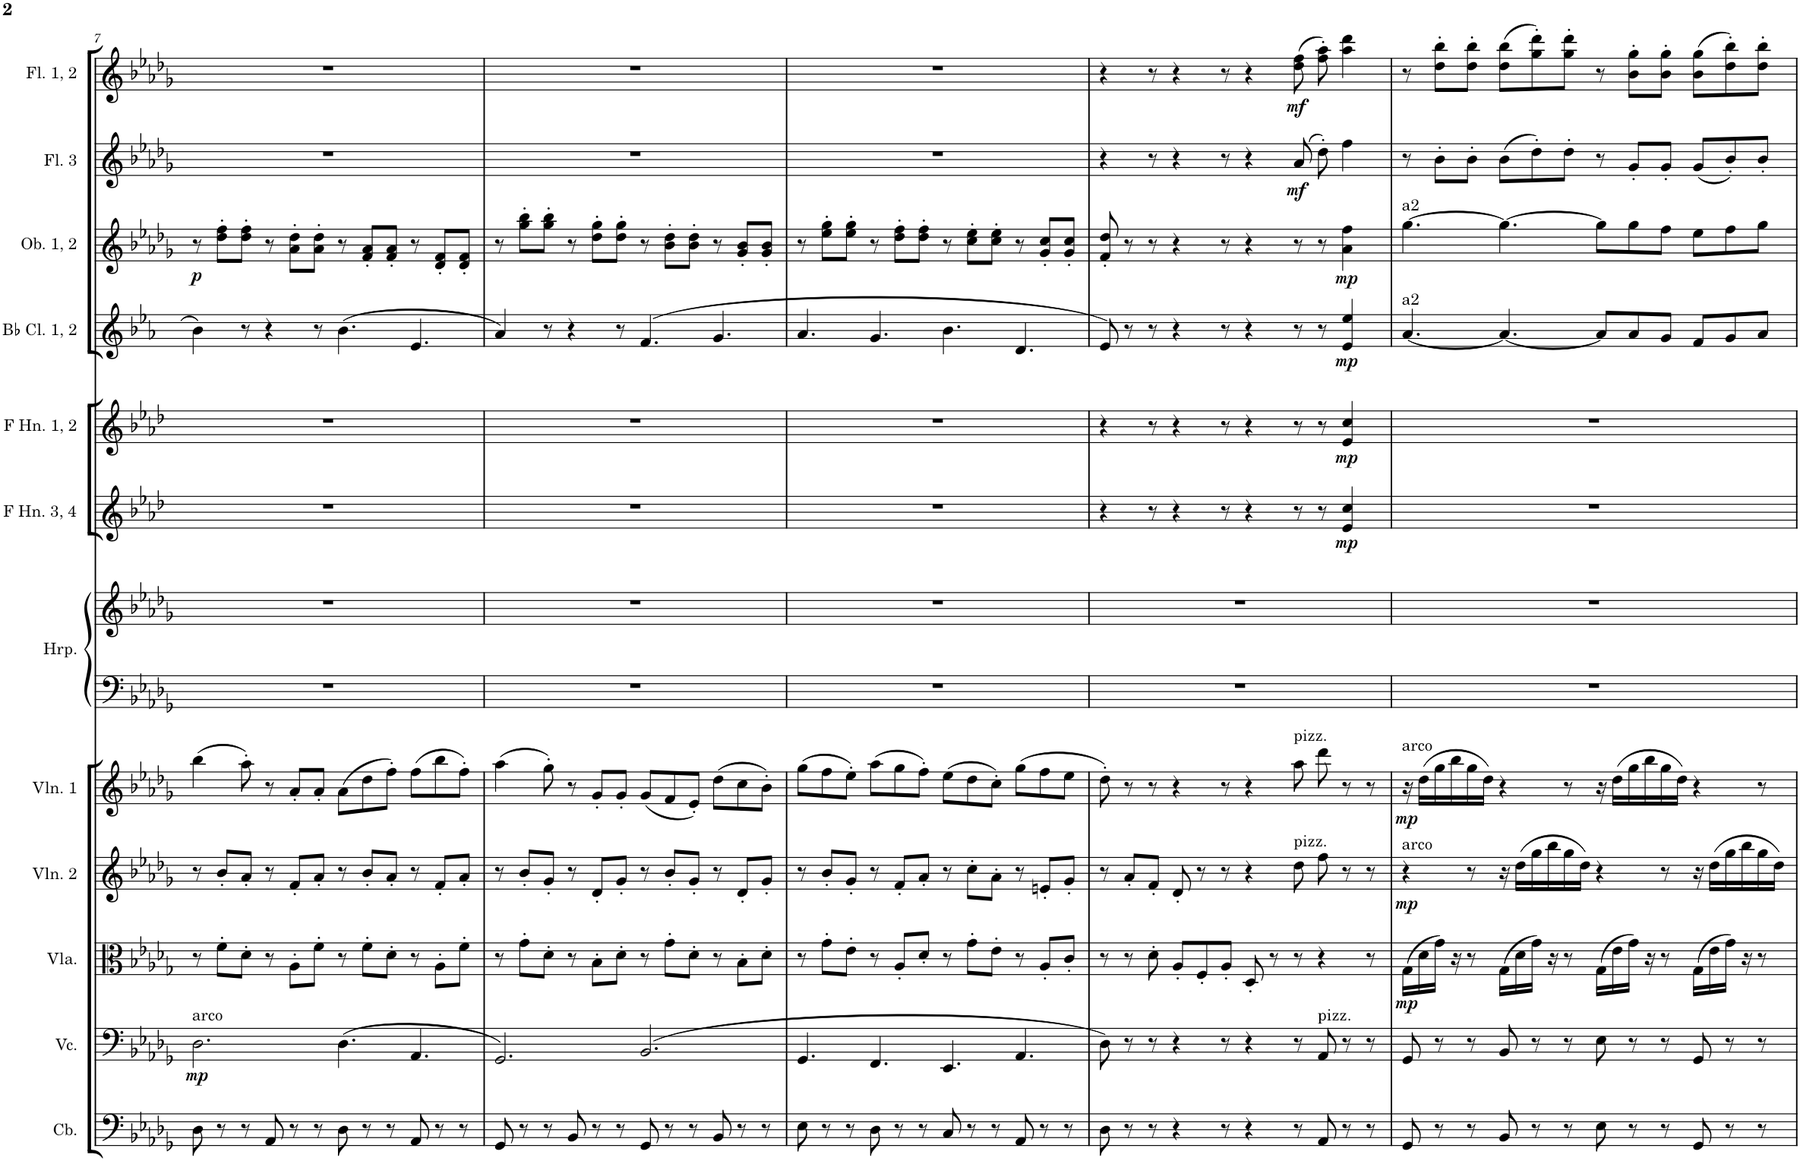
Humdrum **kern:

**kern	**kern	**dynam	**kern	**dynam	**kern	**dynam	**kern	**dynam	**kern	**kern	**kern	**dynam	**kern	**dynam	**kern	**dynam	**kern	**dynam	**kern	**dynam	**kern	**dynam
*part12	*part11	*part11	*part10	*part10	*part9	*part9	*part8	*part8	*part7	*part7	*part6	*part6	*part5	*part5	*part4	*part4	*part3	*part3	*part2	*part2	*part1	*part1
*staff13	*staff12	*staff12	*staff11	*staff11	*staff10	*staff10	*staff9	*staff9	*staff8	*staff7	*staff6	*staff6	*staff5	*staff5	*staff4	*staff4	*staff3	*staff3	*staff2	*staff2	*staff1	*staff1
*I"低音提琴	*I"大提琴	*	*I"中提琴	*	*I"小提琴 2	*	*I"小提琴 1	*	*I"竖琴	*	*I"F调圆号 3, 4	*	*I"F调圆号 1, 2	*	*I"降B调单簧管 1, 2	*	*I"双簧管 1, 2	*	*I"长笛 3	*	*I"长笛 1, 2	*
!!LO:PB:g=z
*clefF4	*clefF4	*	*clefC3	*	*clefG2	*	*clefG2	*	*clefF4	*clefG2	*clefG2	*	*clefG2	*	*clefG2	*	*clefG2	*	*clefG2	*	*clefG2	*
*Trd7c12	*	*	*	*	*	*	*	*	*	*	*Trd4c7	*	*Trd4c7	*	*Trd1c2	*	*	*	*	*	*	*
*k[b-e-a-d-g-]	*k[b-e-a-d-g-]	*	*k[b-e-a-d-g-]	*	*k[b-e-a-d-g-]	*	*k[b-e-a-d-g-]	*	*k[b-e-a-d-g-]	*k[b-e-a-d-g-]	*k[b-e-a-d-]	*	*k[b-e-a-d-]	*	*k[b-e-a-]	*	*k[b-e-a-d-g-]	*	*k[b-e-a-d-g-]	*	*k[b-e-a-d-g-]	*
*M12/8	*M12/8	*	*M12/8	*	*M12/8	*	*M12/8	*	*M12/8	*M12/8	*M12/8	*	*M12/8	*	*M12/8	*	*M12/8	*	*M12/8	*	*M12/8	*
=7	=7	=7	=7	=7	=7	=7	=7	=7	=7	=7	=7	=7	=7	=7	=7	=7	=7	=7	=7	=7	=7	=7
!	!LO:TX:a:t=arco	!	!	!	!	!	!	!	!	!	!	!	!	!	!	!	!	!	!	!	!	!
!	!	!LO:DY:b	!	!	!	!	!	!	!	!	!	!	!	!	!	!	!	!LO:DY:b	!	!	!	!
8D-\	2.D-\	mp	8r	.	8r	.	(4bb-\	.	1.r	1.r	1.r	.	1.r	.	4b-\	.	8r	p	1.r	.	1.r	.
8r	.	.	8f'\L	.	8b-'/L	.	.	.	.	.	.	.	.	.	.	.	8dd-\' 8ff\'L	.	.	.	.	.
8r	.	.	8d-'\J	.	8a-'/J	.	8aa-'\)	.	.	.	.	.	.	.	8r	.	8dd-\' 8ff\'J	.	.	.	.	.
8AA-/	.	.	8r	.	8r	.	8r	.	.	.	.	.	.	.	4r	.	8r	.	.	.	.	.
8r	.	.	8A-'\L	.	8f'/L	.	8a-'/L	.	.	.	.	.	.	.	.	.	8a-\' 8dd-\'L	.	.	.	.	.
8r	.	.	8f'\J	.	8a-'/J	.	8a-'/J	.	.	.	.	.	.	.	8r	.	8a-\' 8dd-\'J	.	.	.	.	.
8D-\	(4.D-\	.	8r	.	8r	.	(8a-\L	.	.	.	.	.	.	.	(4.b-\	.	8r	.	.	.	.	.
8r	.	.	8f'\L	.	8b-'/L	.	8dd-\	.	.	.	.	.	.	.	.	.	8f/' 8a-/'L	.	.	.	.	.
8r	.	.	8d-'\J	.	8a-'/J	.	8ff'\J)	.	.	.	.	.	.	.	.	.	8f/' 8a-/'J	.	.	.	.	.
8AA-/	4.AA-/	.	8r	.	8r	.	(8ff\L	.	.	.	.	.	.	.	4.e-/	.	8r	.	.	.	.	.
8r	.	.	8A-'\L	.	8f'/L	.	8bb-\	.	.	.	.	.	.	.	.	.	8d-/' 8f/'L	.	.	.	.	.
8r	.	.	8f'\J	.	8a-'/J	.	8ff'\J)	.	.	.	.	.	.	.	.	.	8d-/' 8f/'J	.	.	.	.	.
=8	=8	=8	=8	=8	=8	=8	=8	=8	=8	=8	=8	=8	=8	=8	=8	=8	=8	=8	=8	=8	=8	=8
8GG-/	2.GG-/)	.	8r	.	8r	.	(4aa-\	.	1.r	1.r	1.r	.	1.r	.	4a-/)	.	8r	.	1.r	.	1.r	.
8r	.	.	8g-'\L	.	8b-'/L	.	.	.	.	.	.	.	.	.	.	.	8gg-\' 8bb-\'L	.	.	.	.	.
8r	.	.	8d-'\J	.	8g-'/J	.	8gg-'\)	.	.	.	.	.	.	.	8r	.	8gg-\' 8bb-\'J	.	.	.	.	.
8BB-/	.	.	8r	.	8r	.	8r	.	.	.	.	.	.	.	4r	.	8r	.	.	.	.	.
8r	.	.	8B-'\L	.	8d-'/L	.	8g-'/L	.	.	.	.	.	.	.	.	.	8dd-\' 8gg-\'L	.	.	.	.	.
8r	.	.	8d-'\J	.	8g-'/J	.	8g-'/J	.	.	.	.	.	.	.	8r	.	8dd-\' 8gg-\'J	.	.	.	.	.
8GG-/	(2.BB-/	.	8r	.	8r	.	(8g-/L	.	.	.	.	.	.	.	(4.f/	.	8r	.	.	.	.	.
8r	.	.	8g-'\L	.	8b-'/L	.	8f/	.	.	.	.	.	.	.	.	.	8b-\' 8dd-\'L	.	.	.	.	.
8r	.	.	8d-'\J	.	8g-'/J	.	8e-'/J)	.	.	.	.	.	.	.	.	.	8b-\' 8dd-\'J	.	.	.	.	.
8BB-/	.	.	8r	.	8r	.	(8dd-\L	.	.	.	.	.	.	.	4.g/	.	8r	.	.	.	.	.
8r	.	.	8B-'\L	.	8d-'/L	.	8cc\	.	.	.	.	.	.	.	.	.	8g-/' 8b-/'L	.	.	.	.	.
8r	.	.	8d-'\J	.	8g-'/J	.	8b-'\J)	.	.	.	.	.	.	.	.	.	8g-/' 8b-/'J	.	.	.	.	.
=9	=9	=9	=9	=9	=9	=9	=9	=9	=9	=9	=9	=9	=9	=9	=9	=9	=9	=9	=9	=9	=9	=9
8E-\	4.GG-/	.	8r	.	8r	.	(8gg-\L	.	1.r	1.r	1.r	.	1.r	.	4.a-/	.	8r	.	1.r	.	1.r	.
8r	.	.	8g-'\L	.	8b-'/L	.	8ff\	.	.	.	.	.	.	.	.	.	8ee-\' 8gg-\'L	.	.	.	.	.
8r	.	.	8e-'\J	.	8g-'/J	.	8ee-'\J)	.	.	.	.	.	.	.	.	.	8ee-\' 8gg-\'J	.	.	.	.	.
8D-\	4.FF/	.	8r	.	8r	.	(8aa-\L	.	.	.	.	.	.	.	4.g/	.	8r	.	.	.	.	.
8r	.	.	8A-'/L	.	8f'/L	.	8gg-\	.	.	.	.	.	.	.	.	.	8dd-\' 8ff\'L	.	.	.	.	.
8r	.	.	8d-'/J	.	8a-'/J	.	8ff'\J)	.	.	.	.	.	.	.	.	.	8dd-\' 8ff\'J	.	.	.	.	.
8C/	4.EE-/	.	8r	.	8r	.	(8ee-\L	.	.	.	.	.	.	.	4.b-\	.	8r	.	.	.	.	.
8r	.	.	8g-'\L	.	8cc'\L	.	8dd-\	.	.	.	.	.	.	.	.	.	8cc\' 8ee-\'L	.	.	.	.	.
8r	.	.	8e-'\J	.	8a-'\J	.	8cc'\J)	.	.	.	.	.	.	.	.	.	8cc\' 8ee-\'J	.	.	.	.	.
8AA-/	4.AA-/	.	8r	.	8r	.	(8gg-\L	.	.	.	.	.	.	.	4.d/	.	8r	.	.	.	.	.
8r	.	.	8A-'/L	.	8en'/L	.	8ff\	.	.	.	.	.	.	.	.	.	8g-/' 8cc/'L	.	.	.	.	.
8r	.	.	8c'/J	.	8g-'/J	.	8ee-\J	.	.	.	.	.	.	.	.	.	8g-/' 8cc/'J	.	.	.	.	.
=10	=10	=10	=10	=10	=10	=10	=10	=10	=10	=10	=10	=10	=10	=10	=10	=10	=10	=10	=10	=10	=10	=10
8D-\	8D-\)	.	8r	.	8r	.	8dd-'\)	.	1.r	1.r	4r	.	4r	.	8e-/)	.	8f/' 8dd-/'	.	4r	.	4r	.
8r	8r	.	8r	.	8a-'/L	.	8r	.	.	.	.	.	.	.	8r	.	8r	.	.	.	.	.
8r	8r	.	8d-'\	.	8f'/J	.	8r	.	.	.	8r	.	8r	.	8r	.	8r	.	8r	.	8r	.
4r	4r	.	8A-'/L	.	8d-'/	.	4r	.	.	.	4r	.	4r	.	4r	.	4r	.	4r	.	4r	.
.	.	.	8F'/	.	8r	.	.	.	.	.	.	.	.	.	.	.	.	.	.	.	.	.
8r	8r	.	8A-'/J	.	8r	.	8r	.	.	.	8r	.	8r	.	8r	.	8r	.	8r	.	8r	.
4r	4r	.	8D-'/	.	4r	.	4r	.	.	.	4r	.	4r	.	4r	.	4r	.	4r	.	4r	.
.	.	.	8r	.	.	.	.	.	.	.	.	.	.	.	.	.	.	.	.	.	.	.
!	!	!	!	!	!	!	!LO:TX:a:t=pizz.	!	!	!	!	!	!	!	!	!	!	!	!	!	!	!
!	!	!	!	!	!LO:TX:a:t=pizz.	!	!	!	!	!	!	!	!	!	!	!	!	!	!	!	!	!
!	!	!	!	!	!	!	!	!	!	!	!	!	!	!	!	!	!	!	!	!LO:DY:b	!	!LO:DY:b
8r	8r	.	8r	.	8dd-\	.	8aa-\	.	.	.	8r	.	8r	.	8r	.	8r	.	(8a-/	mf	(8dd-\ 8ff\	mf
!	!LO:TX:a:t=pizz.	!	!	!	!	!	!	!	!	!	!	!	!	!	!	!	!	!	!	!	!	!
8AA-/	8AA-/	.	4r	.	8ff\	.	8ddd-\	.	.	.	8r	.	8r	.	8r	.	8r	.	8dd-'\)	.	8ff\' 8aa-\')	.
!	!	!	!	!	!	!	!	!	!	!	!	!LO:DY:b	!	!LO:DY:b	!	!LO:DY:b	!	!LO:DY:b	!	!	!	!
8r	8r	.	.	.	8r	.	8r	.	.	.	4e-/ 4cc/	mp	4e-/ 4cc/	mp	4e-/ 4ee-/	mp	4a-\ 4ff\	mp	4ff\	.	4aa-\ 4ddd-\	.
8r	8r	.	8r	.	8r	.	8r	.	.	.	.	.	.	.	.	.	.	.	.	.	.	.
=11	=11	=11	=11	=11	=11	=11	=11	=11	=11	=11	=11	=11	=11	=11	=11	=11	=11	=11	=11	=11	=11	=11
!	!	!	!	!	!	!	!	!	!	!	!	!	!	!	!	!	!LO:TX:a:t=a2	!	!	!	!	!
!	!	!	!	!	!	!	!	!	!	!	!	!	!	!	!LO:TX:a:t=a2	!	!	!	!	!	!	!
!	!	!	!	!	!	!	!LO:TX:a:t=arco	!	!	!	!	!	!	!	!	!	!	!	!	!	!	!
!	!	!	!	!	!LO:TX:a:t=arco	!	!	!	!	!	!	!	!	!	!	!	!	!	!	!	!	!
!	!	!	!	!LO:DY:b	!	!LO:DY:b	!	!LO:DY:b	!	!	!	!	!	!	!	!	!	!	!	!	!	!
8GG-/	8GG-/	.	(16G-\LL	mp	4r	mp	16r	mp	1.r	1.r	1.r	.	1.r	.	[4.a-/	.	[4.gg-\	.	8r	.	8r	.
.	.	.	16d-\	.	.	.	(16dd-\LL	.	.	.	.	.	.	.	.	.	.	.	.	.	.	.
8r	8r	.	16g-\JJ)	.	.	.	16gg-\	.	.	.	.	.	.	.	.	.	.	.	8b-'\L	.	8dd-\' 8bb-\'L	.
.	.	.	16r	.	.	.	16bb-\	.	.	.	.	.	.	.	.	.	.	.	.	.	.	.
8r	8r	.	8r	.	8r	.	16gg-\	.	.	.	.	.	.	.	.	.	.	.	8b-'\J	.	8dd-\' 8bb-\'J	.
.	.	.	.	.	.	.	16dd-\JJ)	.	.	.	.	.	.	.	.	.	.	.	.	.	.	.
8BB-/	8BB-/	.	(16G-\LL	.	16r	.	4r	.	.	.	.	.	.	.	4.a-/_	.	4.gg-\_	.	(8b-\L	.	(8dd-\ 8bb-\L	.
.	.	.	16d-\	.	(16dd-\LL	.	.	.	.	.	.	.	.	.	.	.	.	.	.	.	.	.
8r	8r	.	16g-\JJ)	.	16gg-\	.	.	.	.	.	.	.	.	.	.	.	.	.	8dd-'\)	.	8gg-\' 8ddd-\')	.
.	.	.	16r	.	16bb-\	.	.	.	.	.	.	.	.	.	.	.	.	.	.	.	.	.
8r	8r	.	8r	.	16gg-\	.	8r	.	.	.	.	.	.	.	.	.	.	.	8dd-'\J	.	8gg-\' 8ddd-\'J	.
.	.	.	.	.	16dd-\JJ)	.	.	.	.	.	.	.	.	.	.	.	.	.	.	.	.	.
8E-\	8E-\	.	(16G-\LL	.	4r	.	16r	.	.	.	.	.	.	.	8a-/L]	.	8gg-\L]	.	8r	.	8r	.
.	.	.	16e-\	.	.	.	(16dd-\LL	.	.	.	.	.	.	.	.	.	.	.	.	.	.	.
8r	8r	.	16g-\JJ)	.	.	.	16gg-\	.	.	.	.	.	.	.	8a-/	.	8gg-\	.	8g-'/L	.	8b-\' 8gg-\'L	.
.	.	.	16r	.	.	.	16bb-\	.	.	.	.	.	.	.	.	.	.	.	.	.	.	.
8r	8r	.	8r	.	8r	.	16gg-\	.	.	.	.	.	.	.	8g/J	.	8ff\J	.	8g-'/J	.	8b-\' 8gg-\'J	.
.	.	.	.	.	.	.	16dd-\JJ)	.	.	.	.	.	.	.	.	.	.	.	.	.	.	.
8GG-/	8GG-/	.	(16G-\LL	.	16r	.	4r	.	.	.	.	.	.	.	8f/L	.	8ee-\L	.	(8g-/L	.	(8b-\ 8gg-\L	.
.	.	.	16e-\	.	(16dd-\LL	.	.	.	.	.	.	.	.	.	.	.	.	.	.	.	.	.
8r	8r	.	16g-\JJ)	.	16gg-\	.	.	.	.	.	.	.	.	.	8g/	.	8ff\	.	8b-'/)	.	8dd-\' 8bb-\')	.
.	.	.	16r	.	16bb-\	.	.	.	.	.	.	.	.	.	.	.	.	.	.	.	.	.
8r	8r	.	8r	.	16gg-\	.	8r	.	.	.	.	.	.	.	8a-/J	.	8gg-\J	.	8b-'/J	.	8dd-\' 8bb-\'J	.
.	.	.	.	.	16dd-\JJ)	.	.	.	.	.	.	.	.	.	.	.	.	.	.	.	.	.
=	=	=	=	=	=	=	=	=	=	=	=	=	=	=	=	=	=	=	=	=	=	=
*-	*-	*-	*-	*-	*-	*-	*-	*-	*-	*-	*-	*-	*-	*-	*-	*-	*-	*-	*-	*-	*-	*-
